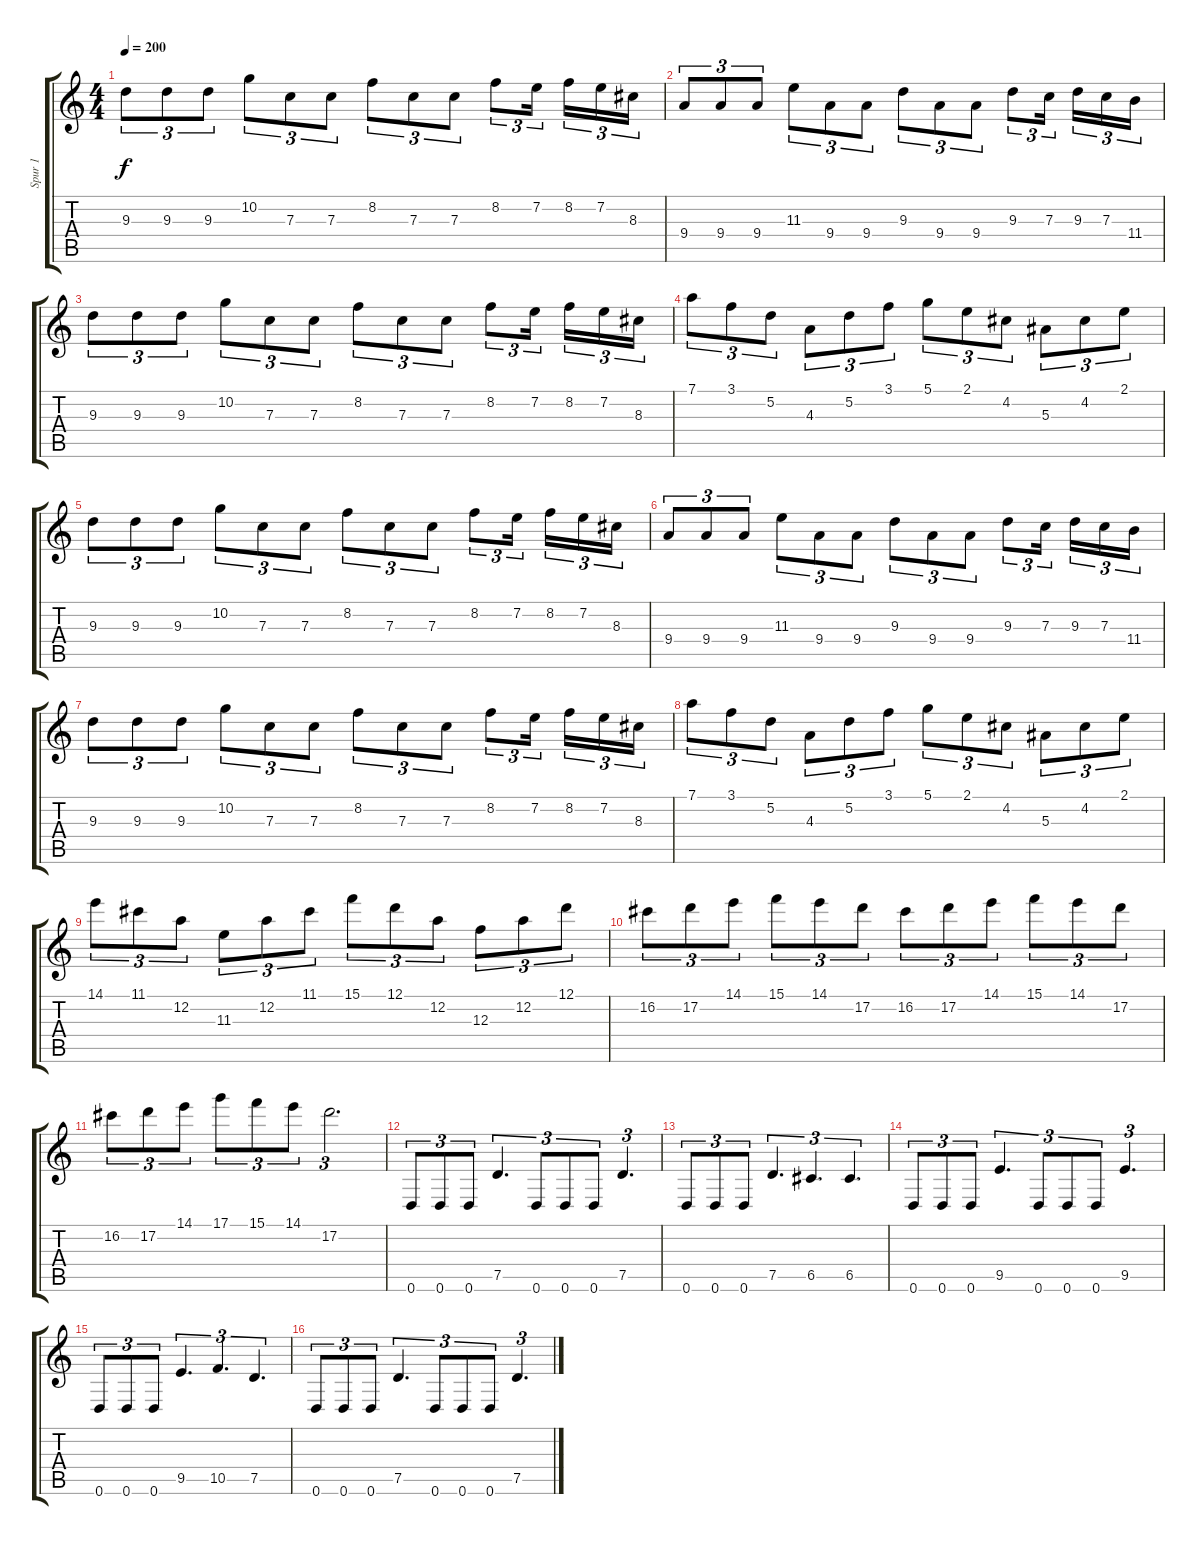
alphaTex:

\track ("Spur 1" "Spur 1") {instrument distortionguitar}
\staff {score tabs}
\tuning (D4 A3 F3 C3 G2 D2) {hide}
\ts (4 4)
\tempo 200
\clef g2
\ks c
9.3.8{tu (3 2) dy f} 9.3.8{tu (3 2)} 9.3.8{tu (3 2)} 10.2.8{tu (3 2)} 7.3.8{tu (3 2)} 7.3.8{tu (3 2)} 8.2.8{tu (3 2)} 7.3.8{tu (3 2)} 7.3.8{tu (3 2)} 8.2.8{tu (3 2)} 7.2.16{tu (3 2) beam splitsecondary} 8.2.16{tu (3 2)} 7.2.16{tu (3 2)} 8.3.16{tu (3 2)} |
9.4.8{tu (3 2)} 9.4.8{tu (3 2)} 9.4.8{tu (3 2)} 11.3.8{tu (3 2)} 9.4.8{tu (3 2)} 9.4.8{tu (3 2)} 9.3.8{tu (3 2)} 9.4.8{tu (3 2)} 9.4.8{tu (3 2)} 9.3.8{tu (3 2)} 7.3.16{tu (3 2) beam splitsecondary} 9.3.16{tu (3 2)} 7.3.16{tu (3 2)} 11.4.16{tu (3 2)} |
9.3.8{tu (3 2)} 9.3.8{tu (3 2)} 9.3.8{tu (3 2)} 10.2.8{tu (3 2)} 7.3.8{tu (3 2)} 7.3.8{tu (3 2)} 8.2.8{tu (3 2)} 7.3.8{tu (3 2)} 7.3.8{tu (3 2)} 8.2.8{tu (3 2)} 7.2.16{tu (3 2) beam splitsecondary} 8.2.16{tu (3 2)} 7.2.16{tu (3 2)} 8.3.16{tu (3 2)} |
7.1.8{tu (3 2)} 3.1.8{tu (3 2)} 5.2.8{tu (3 2)} 4.3.8{tu (3 2)} 5.2.8{tu (3 2)} 3.1.8{tu (3 2)} 5.1.8{tu (3 2)} 2.1.8{tu (3 2)} 4.2.8{tu (3 2)} 5.3.8{tu (3 2)} 4.2.8{tu (3 2)} 2.1.8{tu (3 2)} |
9.3.8{tu (3 2)} 9.3.8{tu (3 2)} 9.3.8{tu (3 2)} 10.2.8{tu (3 2)} 7.3.8{tu (3 2)} 7.3.8{tu (3 2)} 8.2.8{tu (3 2)} 7.3.8{tu (3 2)} 7.3.8{tu (3 2)} 8.2.8{tu (3 2)} 7.2.16{tu (3 2) beam splitsecondary} 8.2.16{tu (3 2)} 7.2.16{tu (3 2)} 8.3.16{tu (3 2)} |
9.4.8{tu (3 2)} 9.4.8{tu (3 2)} 9.4.8{tu (3 2)} 11.3.8{tu (3 2)} 9.4.8{tu (3 2)} 9.4.8{tu (3 2)} 9.3.8{tu (3 2)} 9.4.8{tu (3 2)} 9.4.8{tu (3 2)} 9.3.8{tu (3 2)} 7.3.16{tu (3 2) beam splitsecondary} 9.3.16{tu (3 2)} 7.3.16{tu (3 2)} 11.4.16{tu (3 2)} |
9.3.8{tu (3 2)} 9.3.8{tu (3 2)} 9.3.8{tu (3 2)} 10.2.8{tu (3 2)} 7.3.8{tu (3 2)} 7.3.8{tu (3 2)} 8.2.8{tu (3 2)} 7.3.8{tu (3 2)} 7.3.8{tu (3 2)} 8.2.8{tu (3 2)} 7.2.16{tu (3 2) beam splitsecondary} 8.2.16{tu (3 2)} 7.2.16{tu (3 2)} 8.3.16{tu (3 2)} |
7.1.8{tu (3 2)} 3.1.8{tu (3 2)} 5.2.8{tu (3 2)} 4.3.8{tu (3 2)} 5.2.8{tu (3 2)} 3.1.8{tu (3 2)} 5.1.8{tu (3 2)} 2.1.8{tu (3 2)} 4.2.8{tu (3 2)} 5.3.8{tu (3 2)} 4.2.8{tu (3 2)} 2.1.8{tu (3 2)} |
14.1.8{tu (3 2)} 11.1.8{tu (3 2)} 12.2.8{tu (3 2)} 11.3.8{tu (3 2)} 12.2.8{tu (3 2)} 11.1.8{tu (3 2)} 15.1.8{tu (3 2)} 12.1.8{tu (3 2)} 12.2.8{tu (3 2)} 12.3.8{tu (3 2)} 12.2.8{tu (3 2)} 12.1.8{tu (3 2)} |
16.2.8{tu (3 2)} 17.2.8{tu (3 2)} 14.1.8{tu (3 2)} 15.1.8{tu (3 2)} 14.1.8{tu (3 2)} 17.2.8{tu (3 2)} 16.2.8{tu (3 2)} 17.2.8{tu (3 2)} 14.1.8{tu (3 2)} 15.1.8{tu (3 2)} 14.1.8{tu (3 2)} 17.2.8{tu (3 2)} |
16.2.8{tu (3 2)} 17.2.8{tu (3 2)} 14.1.8{tu (3 2)} 17.1.8{tu (3 2)} 15.1.8{tu (3 2)} 14.1.8{tu (3 2)} 17.2.2{d tu (3 2)} |
0.6.8{tu (3 2)} 0.6.8{tu (3 2)} 0.6.8{tu (3 2)} 7.5.4{d tu (3 2)} 0.6.8{tu (3 2)} 0.6.8{tu (3 2)} 0.6.8{tu (3 2)} 7.5.4{d tu (3 2)} |
0.6.8{tu (3 2)} 0.6.8{tu (3 2)} 0.6.8{tu (3 2)} 7.5.4{d tu (3 2)} 6.5.4{d tu (3 2)} 6.5.4{d tu (3 2)} |
0.6.8{tu (3 2)} 0.6.8{tu (3 2)} 0.6.8{tu (3 2)} 9.5.4{d tu (3 2)} 0.6.8{tu (3 2)} 0.6.8{tu (3 2)} 0.6.8{tu (3 2)} 9.5.4{d tu (3 2)} |
0.6.8{tu (3 2)} 0.6.8{tu (3 2)} 0.6.8{tu (3 2)} 9.5.4{d tu (3 2)} 10.5.4{d tu (3 2)} 7.5.4{d tu (3 2)} |
0.6.8{tu (3 2)} 0.6.8{tu (3 2)} 0.6.8{tu (3 2)} 7.5.4{d tu (3 2)} 0.6.8{tu (3 2)} 0.6.8{tu (3 2)} 0.6.8{tu (3 2)} 7.5.4{d tu (3 2)}
